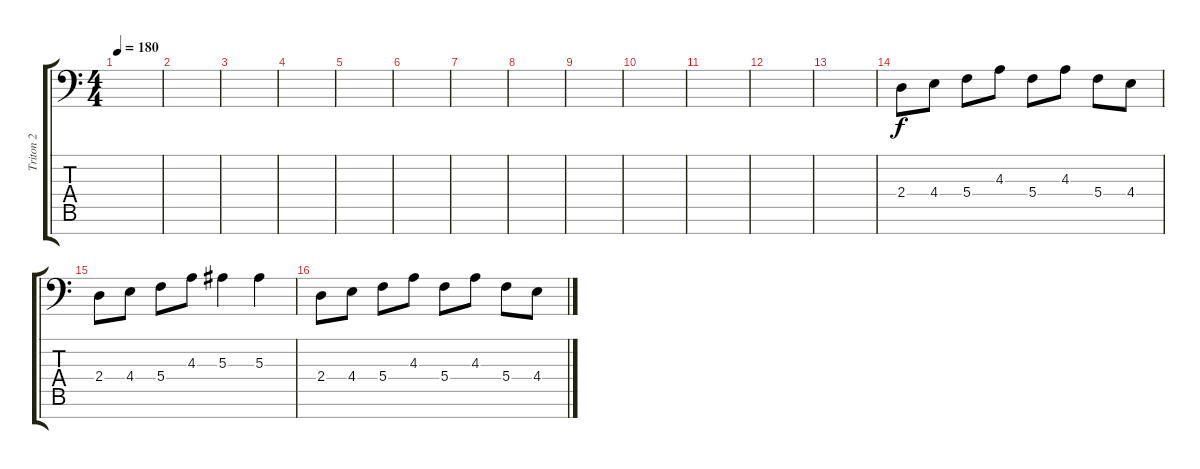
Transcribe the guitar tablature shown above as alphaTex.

\track ("Triton 2" "Triton 2") {instrument stringensemble1}
\staff {score tabs}
\tuning (D4 A3 F3 C3 G2 D2 A1) {hide}
\ts (4 4)
\tempo 180
\clef f4
\ks c
|
|
|
|
|
|
|
|
|
|
|
|
|
2.4.8 4.4.8 5.4.8 4.3.8 5.4.8 4.3.8 5.4.8 4.4.8 |
2.4.8 4.4.8 5.4.8 4.3.8 5.3.4 5.3.4 |
2.4.8 4.4.8 5.4.8 4.3.8 5.4.8 4.3.8 5.4.8 4.4.8
